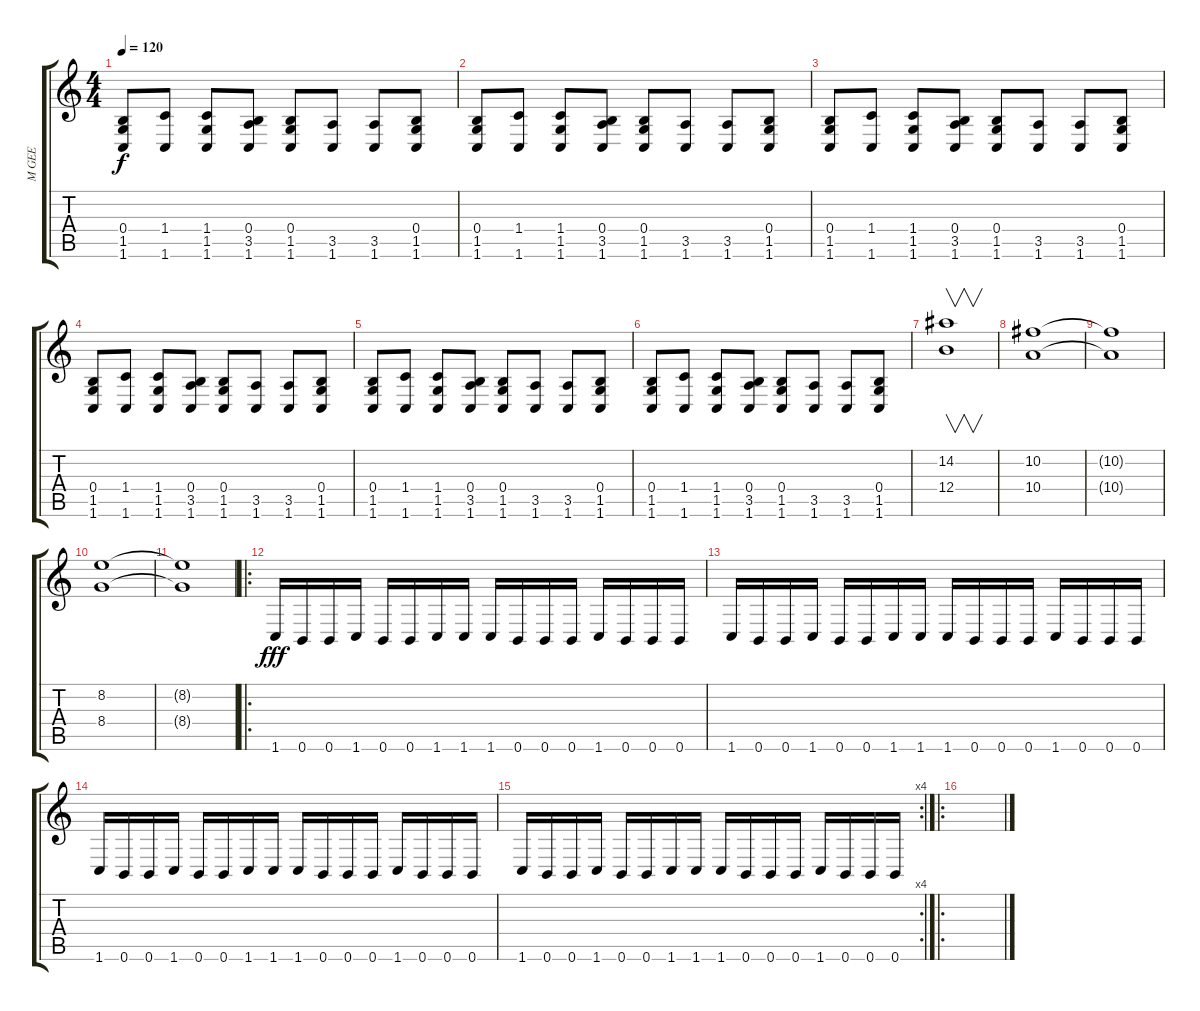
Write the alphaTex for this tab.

\track ("M GEE" "M GEE") {instrument distortionguitar}
\staff {score tabs}
\tuning (Db4 Ab3 E3 B2 Gb2 B1) {hide}
\ts (4 4)
\tempo 120
\clef g2
\ks c
(0.4 1.5 1.6).8{dy f} (1.4 1.6).8 (1.4 1.5 1.6).8 (0.4 3.5 1.6).8 (0.4 1.5 1.6).8 (3.5 1.6).8 (3.5 1.6).8 (0.4 1.5 1.6).8 |
(0.4 1.5 1.6).8 (1.4 1.6).8 (1.4 1.5 1.6).8 (0.4 3.5 1.6).8 (0.4 1.5 1.6).8 (3.5 1.6).8 (3.5 1.6).8 (0.4 1.5 1.6).8 |
(0.4 1.5 1.6).8 (1.4 1.6).8 (1.4 1.5 1.6).8 (0.4 3.5 1.6).8 (0.4 1.5 1.6).8 (3.5 1.6).8 (3.5 1.6).8 (0.4 1.5 1.6).8 |
(0.4 1.5 1.6).8 (1.4 1.6).8 (1.4 1.5 1.6).8 (0.4 3.5 1.6).8 (0.4 1.5 1.6).8 (3.5 1.6).8 (3.5 1.6).8 (0.4 1.5 1.6).8 |
(0.4 1.5 1.6).8 (1.4 1.6).8 (1.4 1.5 1.6).8 (0.4 3.5 1.6).8 (0.4 1.5 1.6).8 (3.5 1.6).8 (3.5 1.6).8 (0.4 1.5 1.6).8 |
(0.4 1.5 1.6).8 (1.4 1.6).8 (1.4 1.5 1.6).8 (0.4 3.5 1.6).8 (0.4 1.5 1.6).8 (3.5 1.6).8 (3.5 1.6).8 (0.4 1.5 1.6).8 |
(14.2 12.4).1{v} |
(10.2 10.4).1 |
(10.2{t} 10.4{t}).1 |
(8.2 8.4).1 |
(8.2{t} 8.4{t}).1 |
\ro
1.6.16{dy fff} 0.6.16 0.6.16 1.6.16 0.6.16 0.6.16 1.6.16 1.6.16 1.6.16 0.6.16 0.6.16 0.6.16 1.6.16 0.6.16 0.6.16 0.6.16 |
1.6.16 0.6.16 0.6.16 1.6.16 0.6.16 0.6.16 1.6.16 1.6.16 1.6.16 0.6.16 0.6.16 0.6.16 1.6.16 0.6.16 0.6.16 0.6.16 |
1.6.16 0.6.16 0.6.16 1.6.16 0.6.16 0.6.16 1.6.16 1.6.16 1.6.16 0.6.16 0.6.16 0.6.16 1.6.16 0.6.16 0.6.16 0.6.16 |
\rc 4
1.6.16 0.6.16 0.6.16 1.6.16 0.6.16 0.6.16 1.6.16 1.6.16 1.6.16 0.6.16 0.6.16 0.6.16 1.6.16 0.6.16 0.6.16 0.6.16 |
\ro
